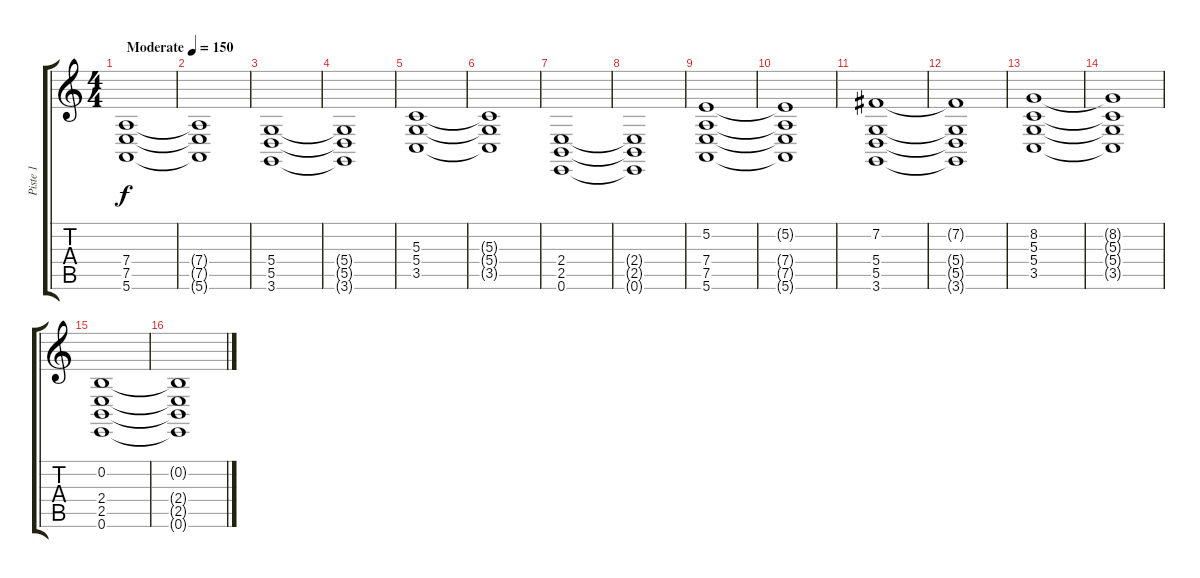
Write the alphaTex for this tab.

\track ("Piste 1" "Piste 1") {instrument fx6goblins}
\staff {score tabs}
\tuning (E4 B3 G3 D3 A2 E2) {hide}
\ts (4 4)
\tempo (150 "Moderate")
\clef g2
\ks c
(7.4 7.5 5.6).1{dy f instrument fx6goblins} |
(7.4{t} 7.5{t} 5.6{t}).1 |
(5.4 5.5 3.6).1 |
(5.4{t} 5.5{t} 3.6{t}).1 |
(5.3 5.4 3.5).1 |
(5.3{t} 5.4{t} 3.5{t}).1 |
(2.4 2.5 0.6).1 |
(2.4{t} 2.5{t} 0.6{t}).1 |
(5.2 7.4 7.5 5.6).1 |
(5.2{t} 7.4{t} 7.5{t} 5.6{t}).1 |
(7.2 5.4 5.5 3.6).1 |
(7.2{t} 5.4{t} 5.5{t} 3.6{t}).1 |
(8.2 5.3 5.4 3.5).1 |
(8.2{t} 5.3{t} 5.4{t} 3.5{t}).1 |
(0.2 2.4 2.5 0.6).1 |
(0.2{t} 2.4{t} 2.5{t} 0.6{t}).1
